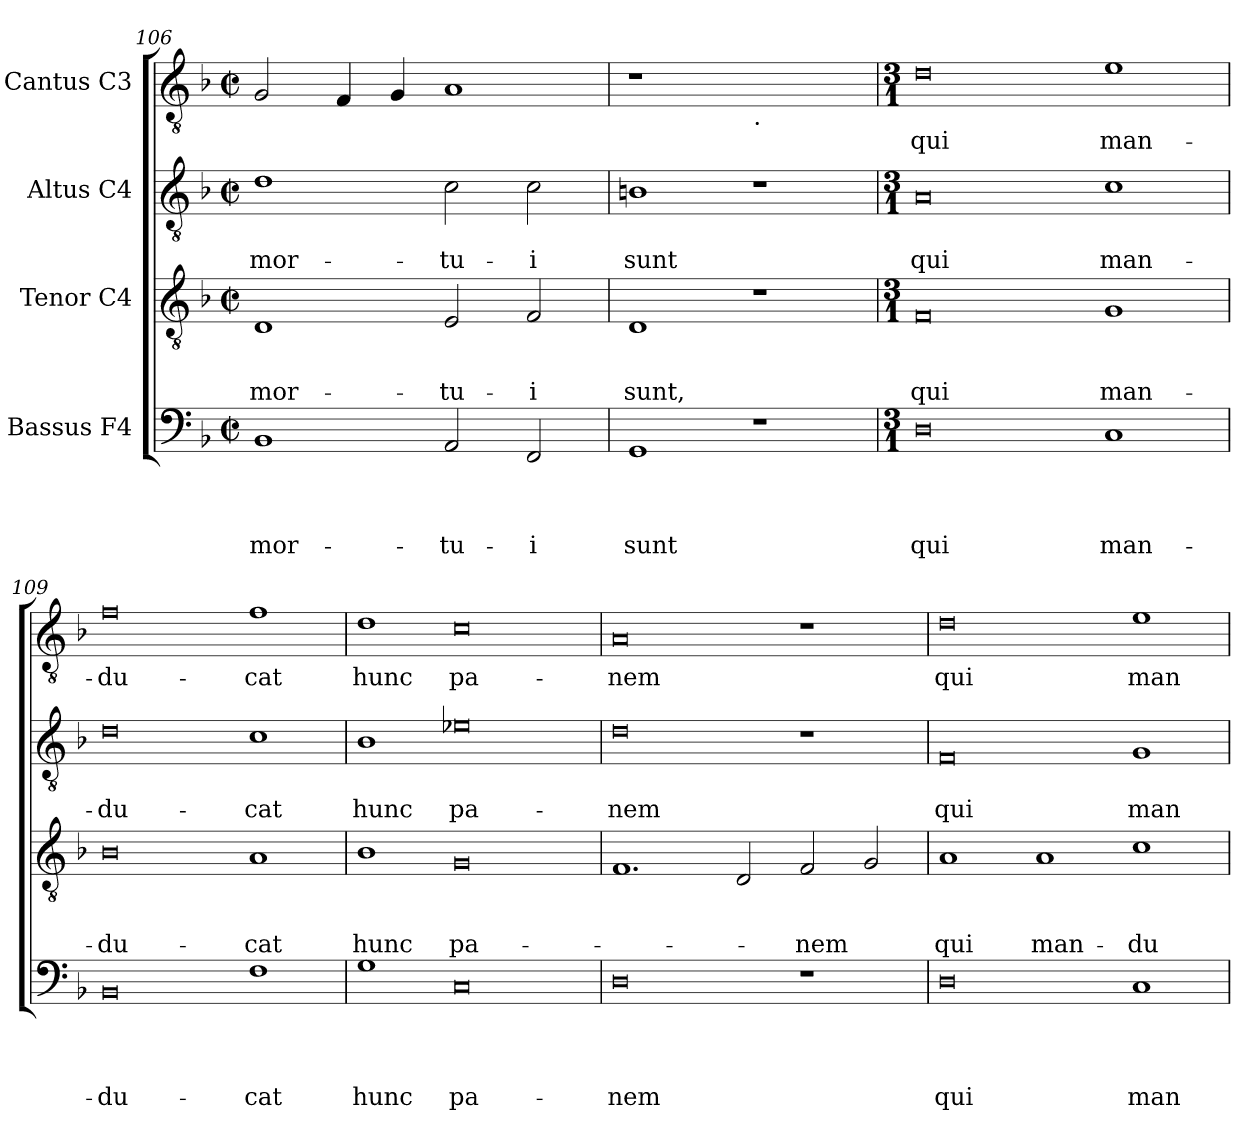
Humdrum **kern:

**kern	**text	**text	**text	**text	**kern	**text	**text	**text	**kern	**text	**text	**kern	**text
*part4	*part4	*part4	*part4	*part4	*part3	*part3	*part3	*part3	*part2	*part2	*part2	*part1	*part1
*staff4	*staff4	*staff4	*staff4	*staff4	*staff3	*staff3	*staff3	*staff3	*staff2	*staff2	*staff2	*staff1	*staff1
*I"Bassus F4	*	*	*	*	*I"Tenor C4	*	*	*	*I"Altus C4	*	*	*I"Cantus C3	*
*clefF4	*	*	*	*	*clefGv2	*	*	*	*clefGv2	*	*	*clefGv2	*
*k[b-]	*	*	*	*	*k[b-]	*	*	*	*k[b-]	*	*	*k[b-]	*
*F:	*	*	*	*	*F:	*	*	*	*F:	*	*	*F:	*
*M2/2	*	*	*	*	*M2/2	*	*	*	*M2/2	*	*	*M2/2	*
*met(c|)	*	*	*	*	*met(c|)	*	*	*	*met(c|)	*	*	*met(c|)	*
=106	=106	=106	=106	=106	=106	=106	=106	=106	=106	=106	=106	=106	=106
!	!	!	!	!LO:LY:b	!	!	!	!LO:LY:b	!	!	!LO:LY:b	!	!
1BB-	.	.	.	mor-	1D	.	.	mor-	1d	.	mor-	2G/	.
.	.	.	.	.	.	.	.	.	.	.	.	4F/	.
.	.	.	.	.	.	.	.	.	.	.	.	4G/	.
!	!	!	!	!LO:LY:b	!	!	!	!LO:LY:b	!	!	!LO:LY:b	!	!
2AA/	.	.	.	-tu-	2E/	.	.	-tu-	2c\	.	-tu-	1A	.
!	!	!	!	!LO:LY:b	!	!	!	!LO:LY:b	!	!	!LO:LY:b	!	!
2FF/	.	.	.	-i	2F/	.	.	-i	2c\	.	-i	.	.
!!LO:PB:g=z
=107	=107	=107	=107	=107	=107	=107	=107	=107	=107	=107	=107	=107	=107
!	!	!	!	!LO:LY:b	!	!	!	!LO:LY:b	!	!	!LO:LY:b	!	!
1GG	.	.	.	sunt	1D	.	.	sunt,	1Bn	.	sunt	1r	.
!	!	!	!	!	!	!	!	!	!	!	!	!LO:TX:b:t=.	!
1r	.	.	.	.	1r	.	.	.	1r	.	.	1ryy	.
=108	=108	=108	=108	=108	=108	=108	=108	=108	=108	=108	=108	=108	=108
*M3/1	*	*	*	*	*M3/1	*	*	*	*M3/1	*	*	*M3/1	*
!	!	!	!	!LO:LY:b	!	!	!	!LO:LY:b	!	!	!LO:LY:b	!	!LO:LY:b
0D	.	.	.	qui	0F	.	.	qui	0A	.	qui	0d	qui
!	!	!	!	!LO:LY:b	!	!	!	!LO:LY:b	!	!	!LO:LY:b	!	!LO:LY:b
1C	.	.	.	man-	1G	.	.	man-	1c	.	man-	1e	man-
=109	=109	=109	=109	=109	=109	=109	=109	=109	=109	=109	=109	=109	=109
!	!	!	!	!LO:LY:b	!	!	!	!LO:LY:b	!	!	!LO:LY:b	!	!LO:LY:b
0BB-	.	.	.	-du-	0B-	.	.	-du-	0d	.	-du-	0f	-du-
!	!	!	!	!LO:LY:b	!	!	!	!LO:LY:b	!	!	!LO:LY:b	!	!LO:LY:b
1F	.	.	.	-cat	1A	.	.	-cat	1c	.	-cat	1f	-cat
=110	=110	=110	=110	=110	=110	=110	=110	=110	=110	=110	=110	=110	=110
!	!	!	!	!LO:LY:b	!	!	!	!LO:LY:b	!	!	!LO:LY:b	!	!LO:LY:b
1G	.	.	.	hunc	1B-	.	.	hunc	1B-	.	hunc	1d	hunc
!	!	!	!	!LO:LY:b	!	!	!	!LO:LY:b	!	!	!LO:LY:b	!	!LO:LY:b
0C	.	.	.	pa-	0G	.	.	pa-	0e-X	.	pa-	0c	pa-
=111	=111	=111	=111	=111	=111	=111	=111	=111	=111	=111	=111	=111	=111
!	!	!	!	!LO:LY:b	!	!	!	!	!	!	!LO:LY:b	!	!LO:LY:b
0D	.	.	.	-nem	1.F	.	.	.	0d	.	-nem	0A	-nem
.	.	.	.	.	2D/	.	.	.	.	.	.	.	.
!	!	!	!	!	!	!	!	!LO:LY:b	!	!	!	!	!
1r	.	.	.	.	2F/	.	.	-nem	1r	.	.	1r	.
.	.	.	.	.	2G/	.	.	.	.	.	.	.	.
=112	=112	=112	=112	=112	=112	=112	=112	=112	=112	=112	=112	=112	=112
!	!	!	!	!LO:LY:b	!	!	!	!LO:LY:b	!	!	!LO:LY:b	!	!LO:LY:b
0D	.	.	.	qui	1A	.	.	qui	0F	.	qui	0d	qui
!	!	!	!	!	!	!	!	!LO:LY:b	!	!	!	!	!
.	.	.	.	.	1A	.	.	man-	.	.	.	.	.
!	!	!	!	!LO:LY:b	!	!	!	!LO:LY:b	!	!	!LO:LY:b	!	!LO:LY:b
1C	.	.	.	man-	1c	.	.	-du-	1G	.	man-	1e	man-
=	=	=	=	=	=	=	=	=	=	=	=	=	=
*-	*-	*-	*-	*-	*-	*-	*-	*-	*-	*-	*-	*-	*-
